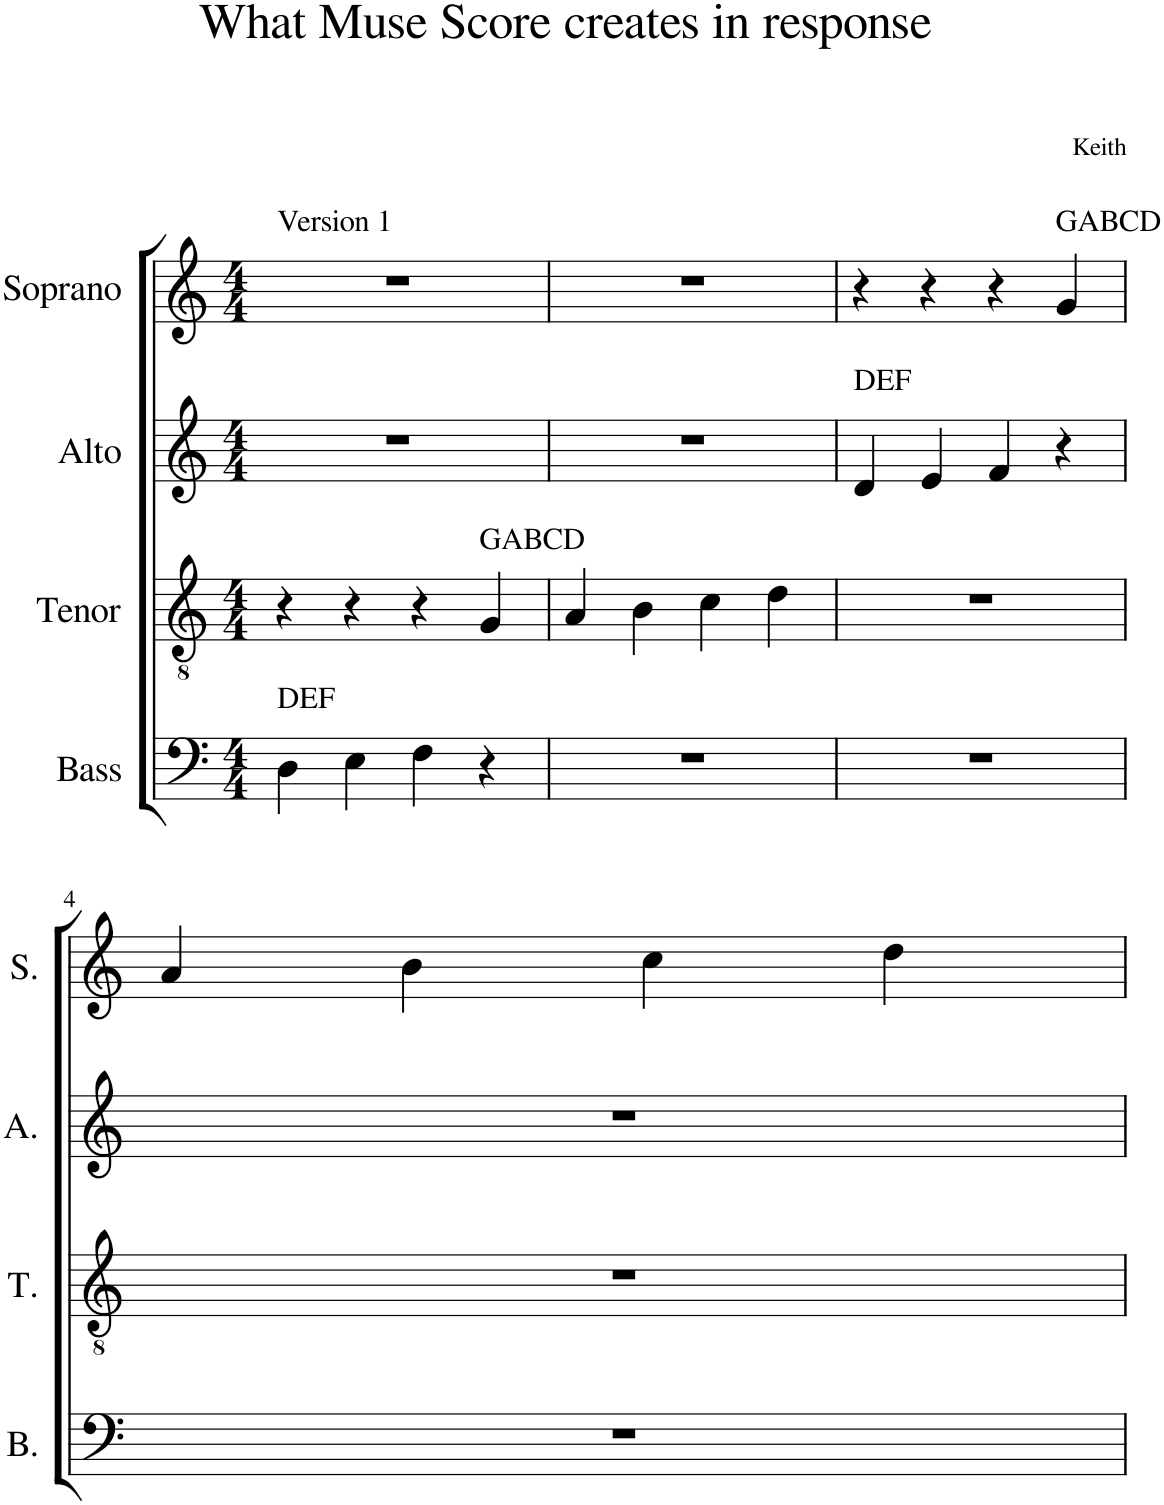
**kern	**kern	**kern	**kern
*part4	*part3	*part2	*part1
*staff4	*staff3	*staff2	*staff1
*I"Bass	*I"Tenor	*I"Alto	*I"Soprano
*I'B.	*I'T.	*I'A.	*I'S.
*clefF4	*clefGv2	*clefG2	*clefG2
*k[]	*k[]	*k[]	*k[]
*M4/4	*M4/4	*M4/4	*M4/4
=1	=1	=1	=1
!	!	!	!LO:TX:a:t=Version 1
!LO:TX:a:t=DEF	!	!	!
4D\	4r	1r	1r
4E\	4r	.	.
4F\	4r	.	.
!	!LO:TX:a:t=GABCD	!	!
4r	4G/	.	.
=2	=2	=2	=2
1r	4A/	1r	1r
.	4B\	.	.
.	4c\	.	.
.	4d\	.	.
=3	=3	=3	=3
!	!	!LO:TX:a:t=DEF	!
1r	1r	4d/	4r
.	.	4e/	4r
.	.	4f/	4r
!	!	!	!LO:TX:a:t=GABCD
.	.	4r	4g/
!!LO:LB:g=z
=4	=4	=4	=4
1r	1r	1r	4a/
.	.	.	4b\
.	.	.	4cc\
.	.	.	4dd\
=	=	=	=
*-	*-	*-	*-
